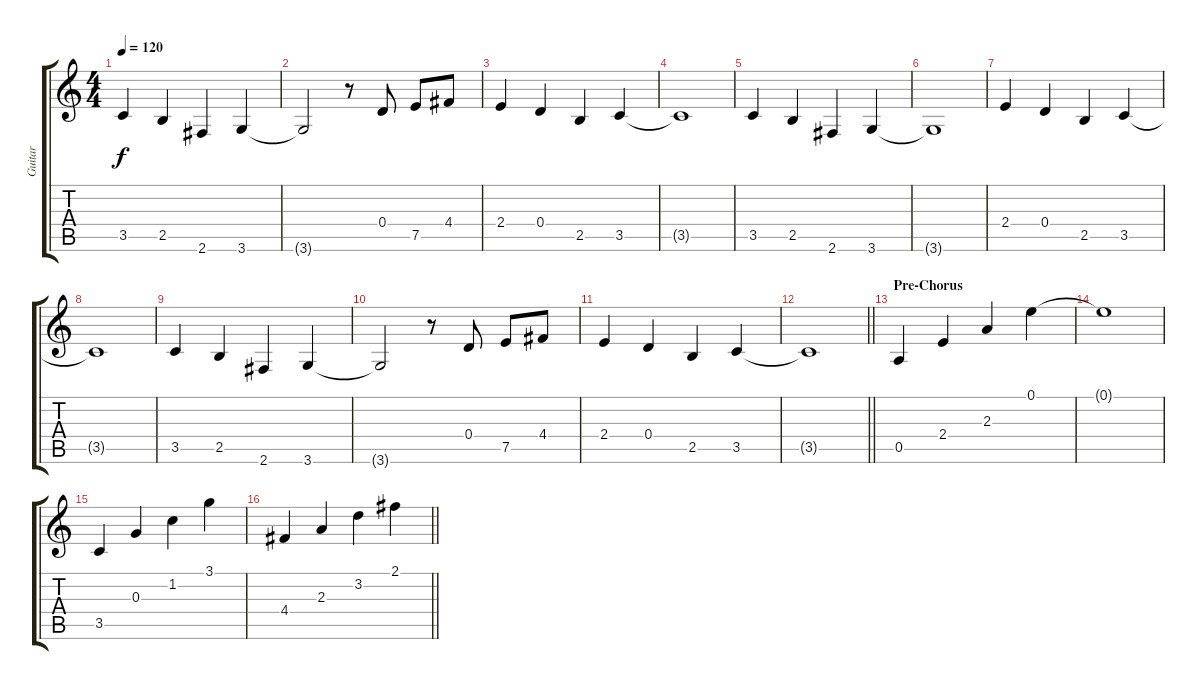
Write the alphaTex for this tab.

\track ("Guitar" "Guitar") {instrument acousticguitarsteel}
\staff {score tabs}
\tuning (E4 B3 G3 D3 A2 E2) {hide}
\ts (4 4)
\tempo 120
\clef g2
\ks c
3.5.4{dy f} 2.5.4 2.6.4 3.6.4 |
3.6{t}.2 r.8 0.4.8 7.5.8 4.4.8 |
2.4.4 0.4.4 2.5.4 3.5.4 |
3.5{t}.1 |
3.5.4 2.5.4 2.6.4 3.6.4 |
3.6{t}.1 |
2.4.4 0.4.4 2.5.4 3.5.4 |
3.5{t}.1 |
3.5.4 2.5.4 2.6.4 3.6.4 |
3.6{t}.2 r.8 0.4.8 7.5.8 4.4.8 |
2.4.4 0.4.4 2.5.4 3.5.4 |
\barLineRight lightlight
3.5{t}.1 |
\section ("" "Pre-Chorus")
0.5.4 2.4.4 2.3.4 0.1.4 |
0.1{t}.1 |
3.5.4 0.3.4 1.2.4 3.1.4 |
\barLineRight lightlight
4.4.4 2.3.4 3.2.4 2.1.4
